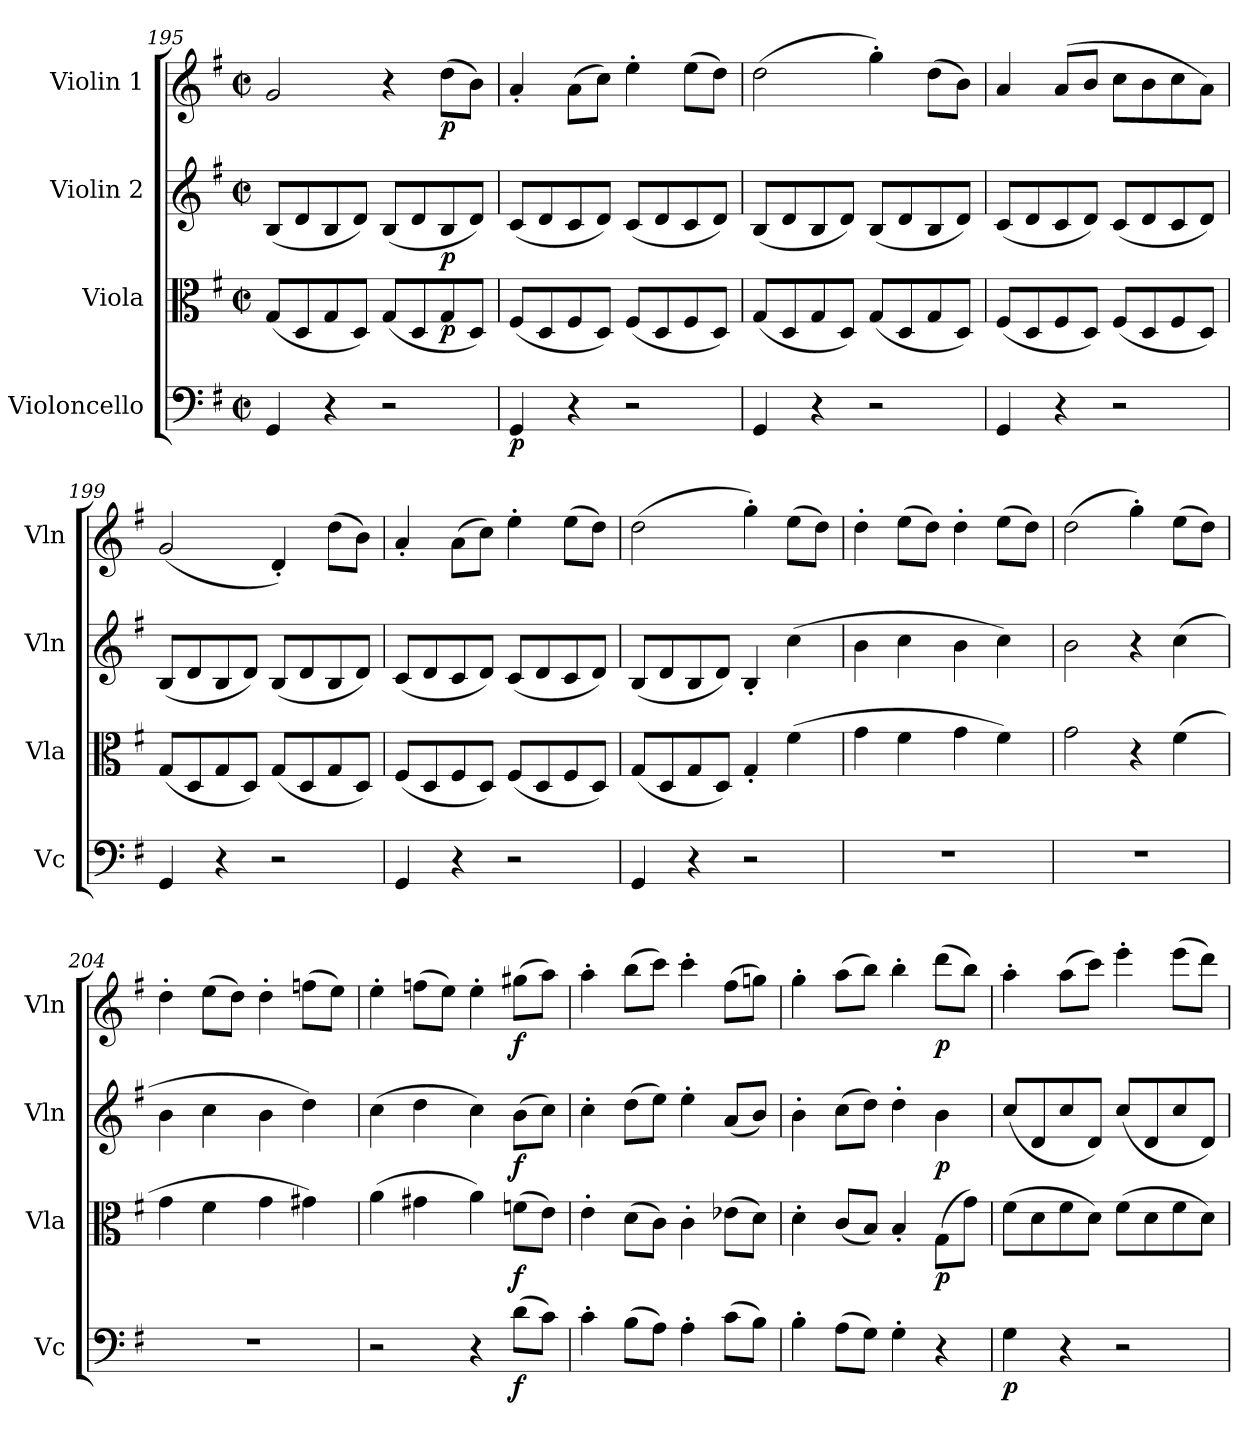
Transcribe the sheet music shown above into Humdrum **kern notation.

**kern	**dynam	**kern	**dynam	**kern	**dynam	**kern	**dynam
*part4	*part4	*part3	*part3	*part2	*part2	*part1	*part1
*staff4	*staff4	*staff3	*staff3	*staff2	*staff2	*staff1	*staff1
*I"Violoncello	*	*I"Viola	*	*I"Violin 2	*	*I"Violin 1	*
*I'Vc	*	*I'Vla	*	*I'Vln	*	*I'Vln	*
*clefF4	*	*clefC3	*	*clefG2	*	*clefG2	*
*k[f#]	*	*k[f#]	*	*k[f#]	*	*k[f#]	*
*M2/2	*	*M2/2	*	*M2/2	*	*M2/2	*
*met(c|)	*	*met(c|)	*	*met(c|)	*	*met(c|)	*
=195	=195	=195	=195	=195	=195	=195	=195
4GG/	.	(8G/L	.	(8B/L	.	2g/	.
.	.	8D/	.	8d/	.	.	.
4r	.	8G/	.	8B/	.	.	.
.	.	8D/J)	.	8d/J)	.	.	.
2r	.	(8G/L	.	(8B/L	.	4r	.
.	.	8D/	.	8d/	.	.	.
!	!	!	!LO:DY:b	!	!LO:DY:b	!	!LO:DY:b
.	.	8G/	p	8B/	p	(8dd\L	p
.	.	8D/J)	.	8d/J)	.	8b\J)	.
=196	=196	=196	=196	=196	=196	=196	=196
!	!LO:DY:b	!	!	!	!	!	!
4GG/	p	(8F#/L	.	(8c/L	.	4a'/	.
.	.	8D/	.	8d/	.	.	.
4r	.	8F#/	.	8c/	.	(8a\L	.
.	.	8D/J)	.	8d/J)	.	8cc\J)	.
2r	.	(8F#/L	.	(8c/L	.	4ee'\	.
.	.	8D/	.	8d/	.	.	.
.	.	8F#/	.	8c/	.	(8ee\L	.
.	.	8D/J)	.	8d/J)	.	8dd\J)	.
!!LO:PB:g=z
=197	=197	=197	=197	=197	=197	=197	=197
4GG/	.	(8G/L	.	(8B/L	.	(2dd\	.
.	.	8D/	.	8d/	.	.	.
4r	.	8G/	.	8B/	.	.	.
.	.	8D/J)	.	8d/J)	.	.	.
2r	.	(8G/L	.	(8B/L	.	4gg'\)	.
.	.	8D/	.	8d/	.	.	.
.	.	8G/	.	8B/	.	(8dd\L	.
.	.	8D/J)	.	8d/J)	.	8b\J)	.
=198	=198	=198	=198	=198	=198	=198	=198
4GG/	.	(8F#/L	.	(8c/L	.	4a/	.
.	.	8D/	.	8d/	.	.	.
4r	.	8F#/	.	8c/	.	(8a/L	.
.	.	8D/J)	.	8d/J)	.	8b/J	.
2r	.	(8F#/L	.	(8c/L	.	8cc\L	.
.	.	8D/	.	8d/	.	8b\	.
.	.	8F#/	.	8c/	.	8cc\	.
.	.	8D/J)	.	8d/J)	.	8a\J)	.
=199	=199	=199	=199	=199	=199	=199	=199
4GG/	.	(8G/L	.	(8B/L	.	(2g/	.
.	.	8D/	.	8d/	.	.	.
4r	.	8G/	.	8B/	.	.	.
.	.	8D/J)	.	8d/J)	.	.	.
2r	.	(8G/L	.	(8B/L	.	4d'/)	.
.	.	8D/	.	8d/	.	.	.
.	.	8G/	.	8B/	.	(8dd\L	.
.	.	8D/J)	.	8d/J)	.	8b\J)	.
=200	=200	=200	=200	=200	=200	=200	=200
4GG/	.	(8F#/L	.	(8c/L	.	4a'/	.
.	.	8D/	.	8d/	.	.	.
4r	.	8F#/	.	8c/	.	(8a\L	.
.	.	8D/J)	.	8d/J)	.	8cc\J)	.
2r	.	(8F#/L	.	(8c/L	.	4ee'\	.
.	.	8D/	.	8d/	.	.	.
.	.	8F#/	.	8c/	.	(8ee\L	.
.	.	8D/J)	.	8d/J)	.	8dd\J)	.
!!LO:LB:g=z
=201	=201	=201	=201	=201	=201	=201	=201
4GG/	.	(8G/L	.	(8B/L	.	(2dd\	.
.	.	8D/	.	8d/	.	.	.
4r	.	8G/	.	8B/	.	.	.
.	.	8D/J)	.	8d/J)	.	.	.
2r	.	4G'/	.	4B'/	.	4gg'\)	.
.	.	(4f#\	.	(4cc\	.	(8ee\L	.
.	.	.	.	.	.	8dd\J)	.
!!LO:LB:g=z
=202	=202	=202	=202	=202	=202	=202	=202
1r	.	4g\	.	4b\	.	4dd'\	.
.	.	4f#\	.	4cc\	.	(8ee\L	.
.	.	.	.	.	.	8dd\J)	.
.	.	4g\	.	4b\	.	4dd'\	.
.	.	4f#\)	.	4cc\)	.	(8ee\L	.
.	.	.	.	.	.	8dd\J)	.
=203	=203	=203	=203	=203	=203	=203	=203
1r	.	2g\	.	2b\	.	(2dd\	.
.	.	4r	.	4r	.	4gg'\)	.
.	.	(4f#\	.	(4cc\	.	(8ee\L	.
.	.	.	.	.	.	8dd\J)	.
=204	=204	=204	=204	=204	=204	=204	=204
1r	.	4g\	.	4b\	.	4dd'\	.
.	.	4f#\	.	4cc\	.	(8ee\L	.
.	.	.	.	.	.	8dd\J)	.
.	.	4g\	.	4b\	.	4dd'\	.
.	.	4g#X\)	.	4dd\)	.	(8ffn\L	.
.	.	.	.	.	.	8ee\J)	.
=205	=205	=205	=205	=205	=205	=205	=205
2r	.	(4a\	.	(4cc\	.	4ee'\	.
.	.	4g#X\	.	4dd\	.	(8ffn\L	.
.	.	.	.	.	.	8ee\J)	.
4r	.	4a\)	.	4cc\)	.	4ee'\	.
!	!LO:DY:b	!	!LO:DY:b	!	!LO:DY:b	!	!LO:DY:b
(8d\L	f	(8fn\L	f	(8b\L	f	(8gg#X\L	f
8c\J)	.	8e\J)	.	8cc\J)	.	8aa\J)	.
=206	=206	=206	=206	=206	=206	=206	=206
4c'\	.	4e'\	.	4cc'\	.	4aa'\	.
(8B\L	.	(8d\L	.	(8dd\L	.	(8bb\L	.
8A\J)	.	8c\J)	.	8ee\J)	.	8ccc\J)	.
4A'\	.	4c'\	.	4ee'\	.	4ccc'\	.
(8c\L	.	(8e-X\L	.	(8a/L	.	(8ff#\L	.
8B\J)	.	8d\J)	.	8b/J)	.	8ggn\J)	.
=207	=207	=207	=207	=207	=207	=207	=207
4B'\	.	4d'\	.	4b'\	.	4gg'\	.
(8A\L	.	(8c/L	.	(8cc\L	.	(8aa\L	.
8G\J)	.	8B/J)	.	8dd\J)	.	8bb\J)	.
4G'\	.	4B'/	.	4dd'\	.	4bb'\	.
!	!	!	!LO:DY:b	!	!LO:DY:b	!	!LO:DY:b
4r	.	(8G\L	p	4b\	p	(8ddd\L	p
.	.	8g\J)	.	.	.	8bb\J)	.
!!LO:LB:g=z
=208	=208	=208	=208	=208	=208	=208	=208
!	!LO:DY:b	!	!	!	!	!	!
4G\	p	(8f#\L	.	(8cc/L	.	4aa'\	.
.	.	8d\	.	8d/	.	.	.
4r	.	8f#\	.	8cc/	.	(8aa\L	.
.	.	8d\J)	.	8d/J)	.	8ccc\J)	.
2r	.	(8f#\L	.	(8cc/L	.	4eee'\	.
.	.	8d\	.	8d/	.	.	.
.	.	8f#\	.	8cc/	.	(8eee\L	.
.	.	8d\J)	.	8d/J)	.	8ddd\J)	.
=	=	=	=	=	=	=	=
*-	*-	*-	*-	*-	*-	*-	*-
